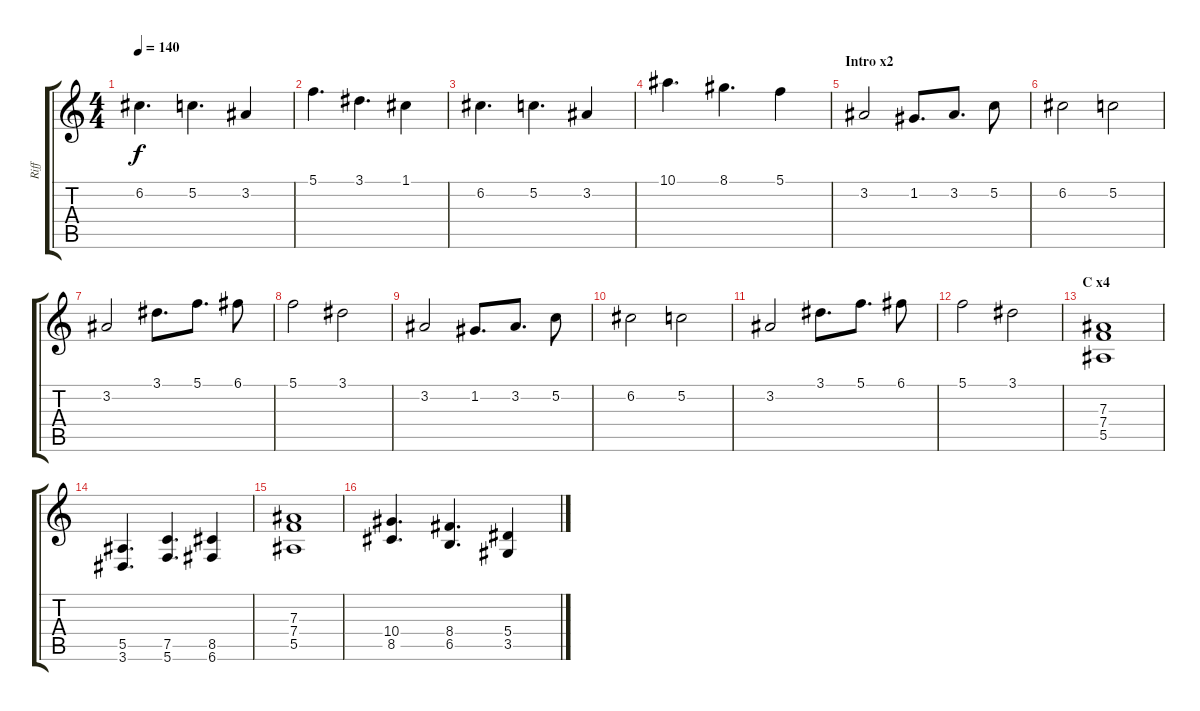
\track ("Riff" "Riff") {instrument distortionguitar}
\staff {score tabs}
\tuning (C4 G3 Eb3 Bb2 F2 C2) {hide}
\ts (4 4)
\tempo 140
\clef g2
\ks c
6.2.4{d dy f} 5.2.4{d} 3.2.4 |
5.1.4{d} 3.1.4{d} 1.1.4 |
6.2.4{d} 5.2.4{d} 3.2.4 |
10.1.4{d} 8.1.4{d} 5.1.4 |
\section ("" "Intro x2")
3.2.2 1.2.8{d} 3.2.8{d} 5.2.8 |
6.2.2 5.2.2 |
3.2.2 3.1.8{d} 5.1.8{d} 6.1.8 |
5.1.2 3.1.2 |
3.2.2 1.2.8{d} 3.2.8{d} 5.2.8 |
6.2.2 5.2.2 |
3.2.2 3.1.8{d} 5.1.8{d} 6.1.8 |
5.1.2 3.1.2 |
\section ("" "C x4")
(7.3 7.4 5.5).1 |
(5.5 3.6).4{d} (7.5 5.6).4{d} (8.5 6.6).4 |
(7.3 7.4 5.5).1 |
(10.4 8.5).4{d} (8.4 6.5).4{d} (5.4 3.5).4
